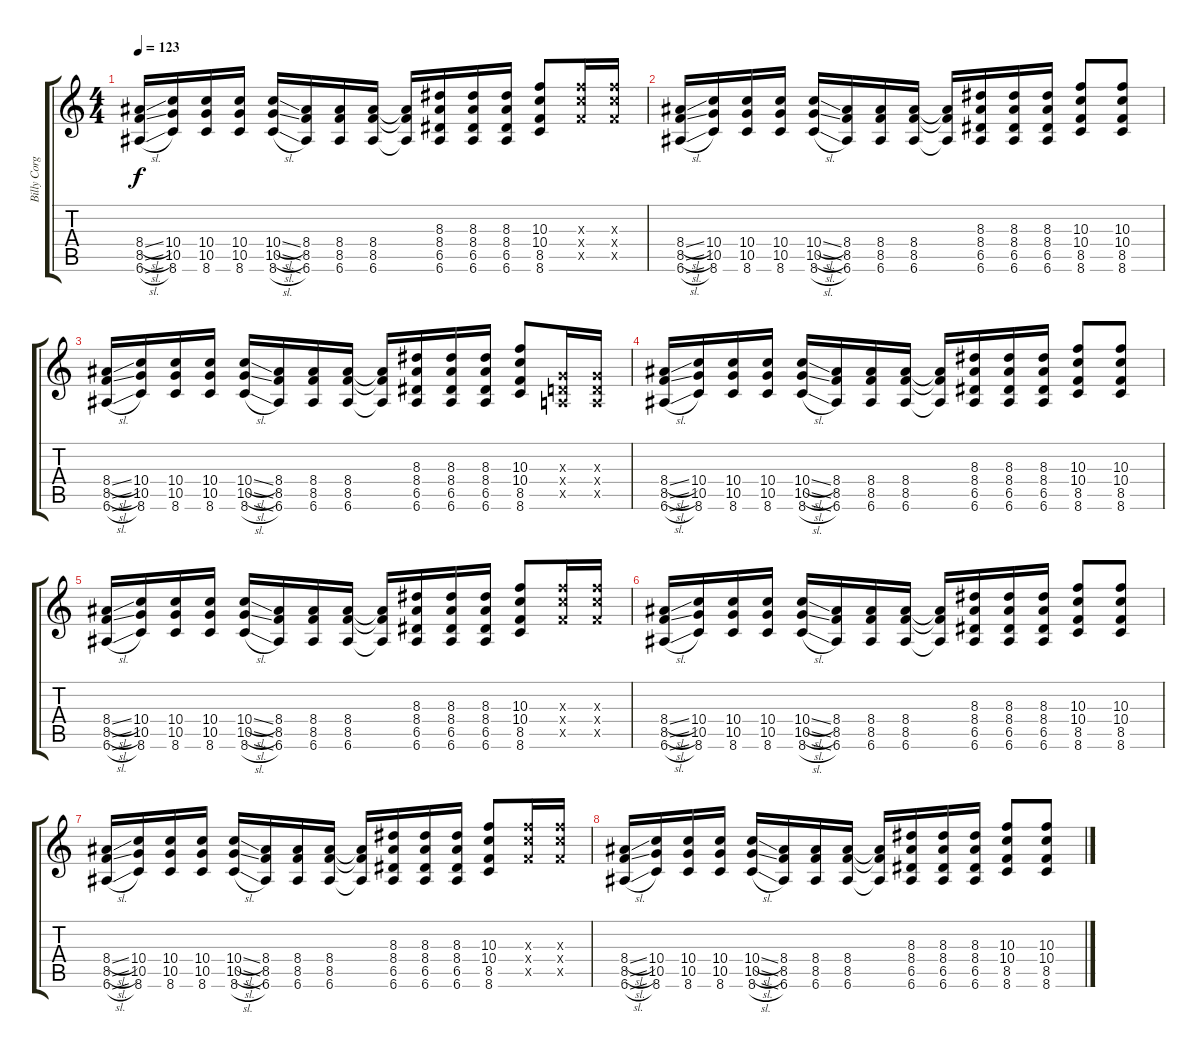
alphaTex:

\track ("Billy Corgan" "Billy Corg") {instrument distortionguitar}
\staff {score tabs}
\tuning (E4 B3 G3 D3 A2 E2) {hide}
\ts (4 4)
\tempo 123
\clef g2
\ks c
(8.4{sl} 8.5{sl} 6.6{sl}).16{dy f} (10.4 10.5 8.6).16 (10.4 10.5 8.6).16 (10.4 10.5 8.6).16 (10.4{sl} 10.5{sl} 8.6{sl}).16 (8.4 8.5 6.6).16 (8.4 8.5 6.6).16 (8.4 8.5 6.6).16 (8.4{t} 8.5{t} 6.6{t}).16 (8.3 8.4 6.5 6.6).16 (8.3 8.4 6.5 6.6).16 (8.3 8.4 6.5 6.6).16 (10.3 10.4 8.5 8.6).8 (10.3{x} 10.4{x} 8.5{x}).16 (10.3{x} 10.4{x} 8.5{x}).16 |
(8.4{sl} 8.5{sl} 6.6{sl}).16 (10.4 10.5 8.6).16 (10.4 10.5 8.6).16 (10.4 10.5 8.6).16 (10.4{sl} 10.5{sl} 8.6{sl}).16 (8.4 8.5 6.6).16 (8.4 8.5 6.6).16 (8.4 8.5 6.6).16 (8.4{t} 8.5{t} 6.6{t}).16 (8.3 8.4 6.5 6.6).16 (8.3 8.4 6.5 6.6).16 (8.3 8.4 6.5 6.6).16 (10.3 10.4 8.5 8.6).8 (10.3 10.4 8.5 8.6).8 |
(8.4{sl} 8.5{sl} 6.6{sl}).16 (10.4 10.5 8.6).16 (10.4 10.5 8.6).16 (10.4 10.5 8.6).16 (10.4{sl} 10.5{sl} 8.6{sl}).16 (8.4 8.5 6.6).16 (8.4 8.5 6.6).16 (8.4 8.5 6.6).16 (8.4{t} 8.5{t} 6.6{t}).16 (8.3 8.4 6.5 6.6).16 (8.3 8.4 6.5 6.6).16 (8.3 8.4 6.5 6.6).16 (10.3 10.4 8.5 8.6).8 (0.3{x} 0.4{x} 0.5{x}).16 (0.3{x} 0.4{x} 0.5{x}).16 |
(8.4{sl} 8.5{sl} 6.6{sl}).16 (10.4 10.5 8.6).16 (10.4 10.5 8.6).16 (10.4 10.5 8.6).16 (10.4{sl} 10.5{sl} 8.6{sl}).16 (8.4 8.5 6.6).16 (8.4 8.5 6.6).16 (8.4 8.5 6.6).16 (8.4{t} 8.5{t} 6.6{t}).16 (8.3 8.4 6.5 6.6).16 (8.3 8.4 6.5 6.6).16 (8.3 8.4 6.5 6.6).16 (10.3 10.4 8.5 8.6).8 (10.3 10.4 8.5 8.6).8 |
(8.4{sl} 8.5{sl} 6.6{sl}).16 (10.4 10.5 8.6).16 (10.4 10.5 8.6).16 (10.4 10.5 8.6).16 (10.4{sl} 10.5{sl} 8.6{sl}).16 (8.4 8.5 6.6).16 (8.4 8.5 6.6).16 (8.4 8.5 6.6).16 (8.4{t} 8.5{t} 6.6{t}).16 (8.3 8.4 6.5 6.6).16 (8.3 8.4 6.5 6.6).16 (8.3 8.4 6.5 6.6).16 (10.3 10.4 8.5 8.6).8 (10.3{x} 10.4{x} 8.5{x}).16 (10.3{x} 10.4{x} 8.5{x}).16 |
(8.4{sl} 8.5{sl} 6.6{sl}).16 (10.4 10.5 8.6).16 (10.4 10.5 8.6).16 (10.4 10.5 8.6).16 (10.4{sl} 10.5{sl} 8.6{sl}).16 (8.4 8.5 6.6).16 (8.4 8.5 6.6).16 (8.4 8.5 6.6).16 (8.4{t} 8.5{t} 6.6{t}).16 (8.3 8.4 6.5 6.6).16 (8.3 8.4 6.5 6.6).16 (8.3 8.4 6.5 6.6).16 (10.3 10.4 8.5 8.6).8 (10.3 10.4 8.5 8.6).8 |
(8.4{sl} 8.5{sl} 6.6{sl}).16 (10.4 10.5 8.6).16 (10.4 10.5 8.6).16 (10.4 10.5 8.6).16 (10.4{sl} 10.5{sl} 8.6{sl}).16 (8.4 8.5 6.6).16 (8.4 8.5 6.6).16 (8.4 8.5 6.6).16 (8.4{t} 8.5{t} 6.6{t}).16 (8.3 8.4 6.5 6.6).16 (8.3 8.4 6.5 6.6).16 (8.3 8.4 6.5 6.6).16 (10.3 10.4 8.5 8.6).8 (10.3{x} 10.4{x} 8.5{x}).16 (10.3{x} 10.4{x} 8.5{x}).16 |
(8.4{sl} 8.5{sl} 6.6{sl}).16 (10.4 10.5 8.6).16 (10.4 10.5 8.6).16 (10.4 10.5 8.6).16 (10.4{sl} 10.5{sl} 8.6{sl}).16 (8.4 8.5 6.6).16 (8.4 8.5 6.6).16 (8.4 8.5 6.6).16 (8.4{t} 8.5{t} 6.6{t}).16 (8.3 8.4 6.5 6.6).16 (8.3 8.4 6.5 6.6).16 (8.3 8.4 6.5 6.6).16 (10.3 10.4 8.5 8.6).8 (10.3 10.4 8.5 8.6).8
